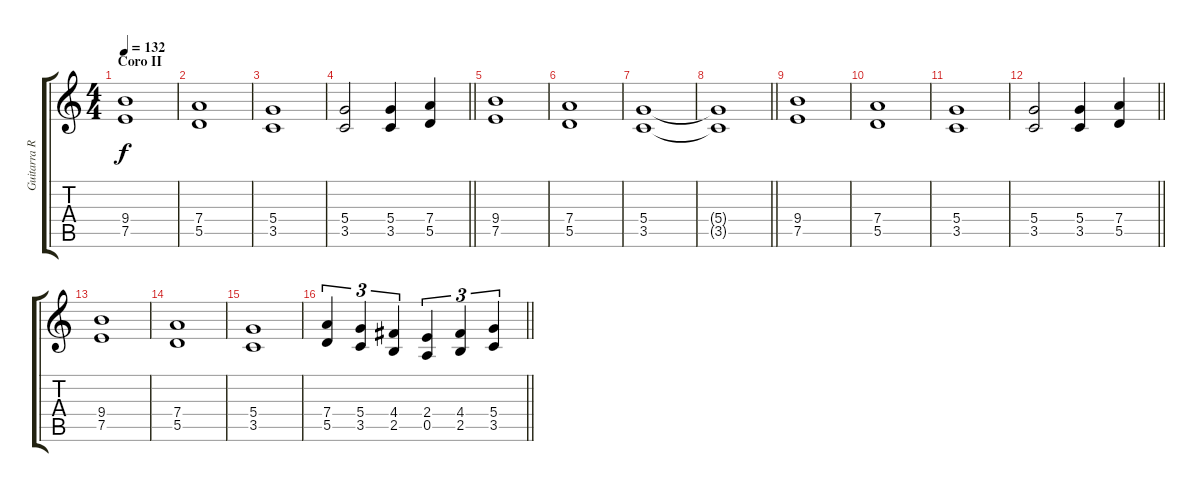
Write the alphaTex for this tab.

\track ("Guitarra Rítmica" "Guitarra R") {instrument distortionguitar}
\staff {score tabs}
\tuning (E4 B3 G3 D3 A2 E2) {hide}
\ts (4 4)
\section ("" "Coro II")
\tempo 132
\clef g2
\ks c
(9.4 7.5).1{dy f} |
(7.4 5.5).1 |
(5.4 3.5).1 |
\barLineRight lightlight
(5.4 3.5).2 (5.4 3.5).4 (7.4 5.5).4 |
(9.4 7.5).1 |
(7.4 5.5).1 |
(5.4 3.5).1 |
\barLineRight lightlight
(5.4{t} 3.5{t}).1 |
(9.4 7.5).1 |
(7.4 5.5).1 |
(5.4 3.5).1 |
\barLineRight lightlight
(5.4 3.5).2 (5.4 3.5).4 (7.4 5.5).4 |
(9.4 7.5).1 |
(7.4 5.5).1 |
(5.4 3.5).1 |
\barLineRight lightlight
(7.4 5.5).4{tu (3 2)} (5.4 3.5).4{tu (3 2)} (4.4 2.5).4{tu (3 2)} (2.4 0.5).4{tu (3 2)} (4.4 2.5).4{tu (3 2)} (5.4 3.5).4{tu (3 2)}
